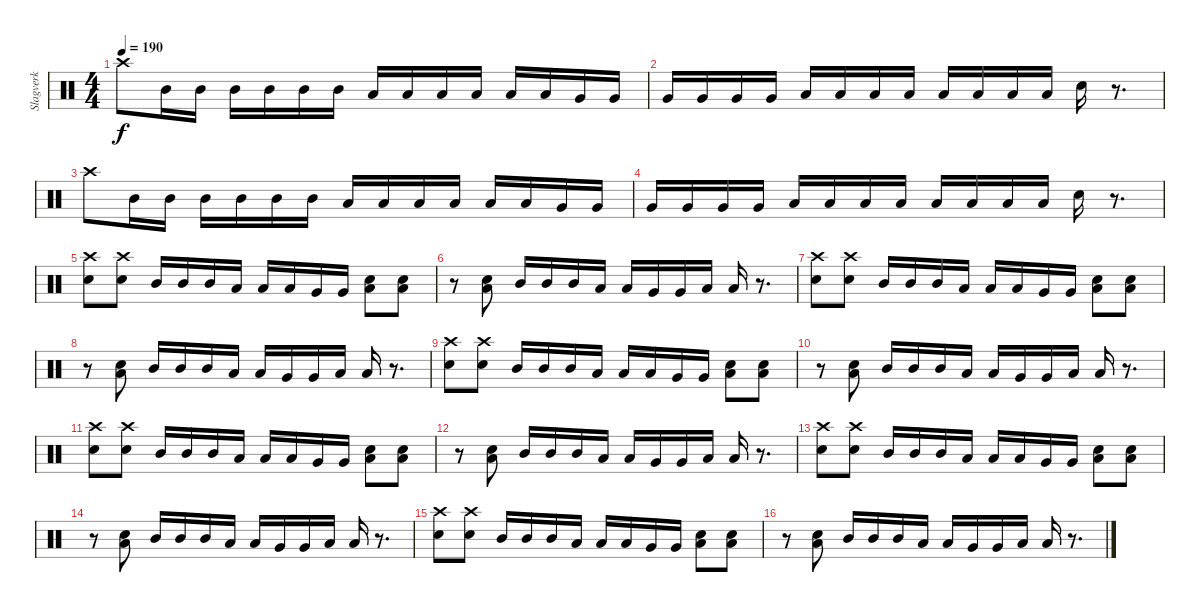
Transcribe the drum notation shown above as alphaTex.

\track ("Slagverk" "Slagverk") {instrument percussion}
\staff {score}
\articulation defaults
\ts (4 4)
\tempo 190
\clef neutral
\ks c "Crash high (hit)".8{dy f} "Mid Tom (hit)".16 "Mid Tom (hit)".16 "Mid Tom (hit)".16 "Mid Tom (hit)".16 "Mid Tom (hit)".16 "Mid Tom (hit)".16 "Low Tom (hit)".16 "Low Tom (hit)".16 "Low Tom (hit)".16 "Low Tom (hit)".16 "Low Tom (hit)".16 "Low Tom (hit)".16 "Very Low Tom (hit)".16 "Very Low Tom (hit)".16
|
"Very Low Tom (hit)".16 "Very Low Tom (hit)".16 "Very Low Tom (hit)".16 "Very Low Tom (hit)".16 "Low Floor Tom (hit)".16 "Low Floor Tom (hit)".16 "Low Floor Tom (hit)".16 "Low Floor Tom (hit)".16 "Low Floor Tom (hit)".16 "Low Floor Tom (hit)".16 "Low Floor Tom (hit)".16 "Low Floor Tom (hit)".16 "Electric Snare (hit)".16 r.8{d} |
"Crash high (hit)".8 "Mid Tom (hit)".16 "Mid Tom (hit)".16 "Mid Tom (hit)".16 "Mid Tom (hit)".16 "Mid Tom (hit)".16 "Mid Tom (hit)".16 "Low Tom (hit)".16 "Low Tom (hit)".16 "Low Tom (hit)".16 "Low Tom (hit)".16 "Low Tom (hit)".16 "Low Tom (hit)".16 "Very Low Tom (hit)".16 "Very Low Tom (hit)".16 |
"Very Low Tom (hit)".16 "Very Low Tom (hit)".16 "Very Low Tom (hit)".16 "Very Low Tom (hit)".16 "Low Floor Tom (hit)".16 "Low Floor Tom (hit)".16 "Low Floor Tom (hit)".16 "Low Floor Tom (hit)".16 "Low Floor Tom (hit)".16 "Low Floor Tom (hit)".16 "Low Floor Tom (hit)".16 "Low Floor Tom (hit)".16 "Electric Snare (hit)".16 r.8{d} |
("Crash high (hit)" "Electric Snare (hit)").8 ("Crash high (hit)" "Electric Snare (hit)").8 "Mid Tom (hit)".16 "Mid Tom (hit)".16 "Mid Tom (hit)".16 "Low Tom (hit)".16 "Low Tom (hit)".16 "Low Tom (hit)".16 "Very Low Tom (hit)".16 "Very Low Tom (hit)".16 ("Low Floor Tom (hit)" "Electric Snare (hit)").8 ("Low Floor Tom (hit)" "Electric Snare (hit)").8 |
r.8 ("Low Floor Tom (hit)" "Electric Snare (hit)").8 "Mid Tom (hit)".16 "Mid Tom (hit)".16 "Mid Tom (hit)".16 "Low Tom (hit)".16 "Low Tom (hit)".16 "Very Low Tom (hit)".16 "Very Low Tom (hit)".16 "Low Floor Tom (hit)".16 "Low Floor Tom (hit)".16 r.8{d} |
("Crash high (hit)" "Electric Snare (hit)").8 ("Crash high (hit)" "Electric Snare (hit)").8 "Mid Tom (hit)".16 "Mid Tom (hit)".16 "Mid Tom (hit)".16 "Low Tom (hit)".16 "Low Tom (hit)".16 "Low Tom (hit)".16 "Very Low Tom (hit)".16 "Very Low Tom (hit)".16 ("Low Floor Tom (hit)" "Electric Snare (hit)").8 ("Low Floor Tom (hit)" "Electric Snare (hit)").8 |
r.8 ("Low Floor Tom (hit)" "Electric Snare (hit)").8 "Mid Tom (hit)".16 "Mid Tom (hit)".16 "Mid Tom (hit)".16 "Low Tom (hit)".16 "Low Tom (hit)".16 "Very Low Tom (hit)".16 "Very Low Tom (hit)".16 "Low Floor Tom (hit)".16 "Low Floor Tom (hit)".16 r.8{d} |
("Crash high (hit)" "Electric Snare (hit)").8 ("Crash high (hit)" "Electric Snare (hit)").8 "Mid Tom (hit)".16 "Mid Tom (hit)".16 "Mid Tom (hit)".16 "Low Tom (hit)".16 "Low Tom (hit)".16 "Low Tom (hit)".16 "Very Low Tom (hit)".16 "Very Low Tom (hit)".16 ("Low Floor Tom (hit)" "Electric Snare (hit)").8 ("Low Floor Tom (hit)" "Electric Snare (hit)").8 |
r.8 ("Low Floor Tom (hit)" "Electric Snare (hit)").8 "Mid Tom (hit)".16 "Mid Tom (hit)".16 "Mid Tom (hit)".16 "Low Tom (hit)".16 "Low Tom (hit)".16 "Very Low Tom (hit)".16 "Very Low Tom (hit)".16 "Low Floor Tom (hit)".16 "Low Floor Tom (hit)".16 r.8{d} |
("Crash high (hit)" "Electric Snare (hit)").8 ("Crash high (hit)" "Electric Snare (hit)").8 "Mid Tom (hit)".16 "Mid Tom (hit)".16 "Mid Tom (hit)".16 "Low Tom (hit)".16 "Low Tom (hit)".16 "Low Tom (hit)".16 "Very Low Tom (hit)".16 "Very Low Tom (hit)".16 ("Low Floor Tom (hit)" "Electric Snare (hit)").8 ("Low Floor Tom (hit)" "Electric Snare (hit)").8 |
r.8 ("Low Floor Tom (hit)" "Electric Snare (hit)").8 "Mid Tom (hit)".16 "Mid Tom (hit)".16 "Mid Tom (hit)".16 "Low Tom (hit)".16 "Low Tom (hit)".16 "Very Low Tom (hit)".16 "Very Low Tom (hit)".16 "Low Floor Tom (hit)".16 "Low Floor Tom (hit)".16 r.8{d} |
("Crash high (hit)" "Electric Snare (hit)").8 ("Crash high (hit)" "Electric Snare (hit)").8 "Mid Tom (hit)".16 "Mid Tom (hit)".16 "Mid Tom (hit)".16 "Low Tom (hit)".16 "Low Tom (hit)".16 "Low Tom (hit)".16 "Very Low Tom (hit)".16 "Very Low Tom (hit)".16 ("Low Floor Tom (hit)" "Electric Snare (hit)").8 ("Low Floor Tom (hit)" "Electric Snare (hit)").8 |
r.8 ("Low Floor Tom (hit)" "Electric Snare (hit)").8 "Mid Tom (hit)".16 "Mid Tom (hit)".16 "Mid Tom (hit)".16 "Low Tom (hit)".16 "Low Tom (hit)".16 "Very Low Tom (hit)".16 "Very Low Tom (hit)".16 "Low Floor Tom (hit)".16 "Low Floor Tom (hit)".16 r.8{d} |
("Crash high (hit)" "Electric Snare (hit)").8 ("Crash high (hit)" "Electric Snare (hit)").8 "Mid Tom (hit)".16 "Mid Tom (hit)".16 "Mid Tom (hit)".16 "Low Tom (hit)".16 "Low Tom (hit)".16 "Low Tom (hit)".16 "Very Low Tom (hit)".16 "Very Low Tom (hit)".16 ("Low Floor Tom (hit)" "Electric Snare (hit)").8 ("Low Floor Tom (hit)" "Electric Snare (hit)").8 |
r.8 ("Low Floor Tom (hit)" "Electric Snare (hit)").8 "Mid Tom (hit)".16 "Mid Tom (hit)".16 "Mid Tom (hit)".16 "Low Tom (hit)".16 "Low Tom (hit)".16 "Very Low Tom (hit)".16 "Very Low Tom (hit)".16 "Low Floor Tom (hit)".16 "Low Floor Tom (hit)".16 r.8{d}
